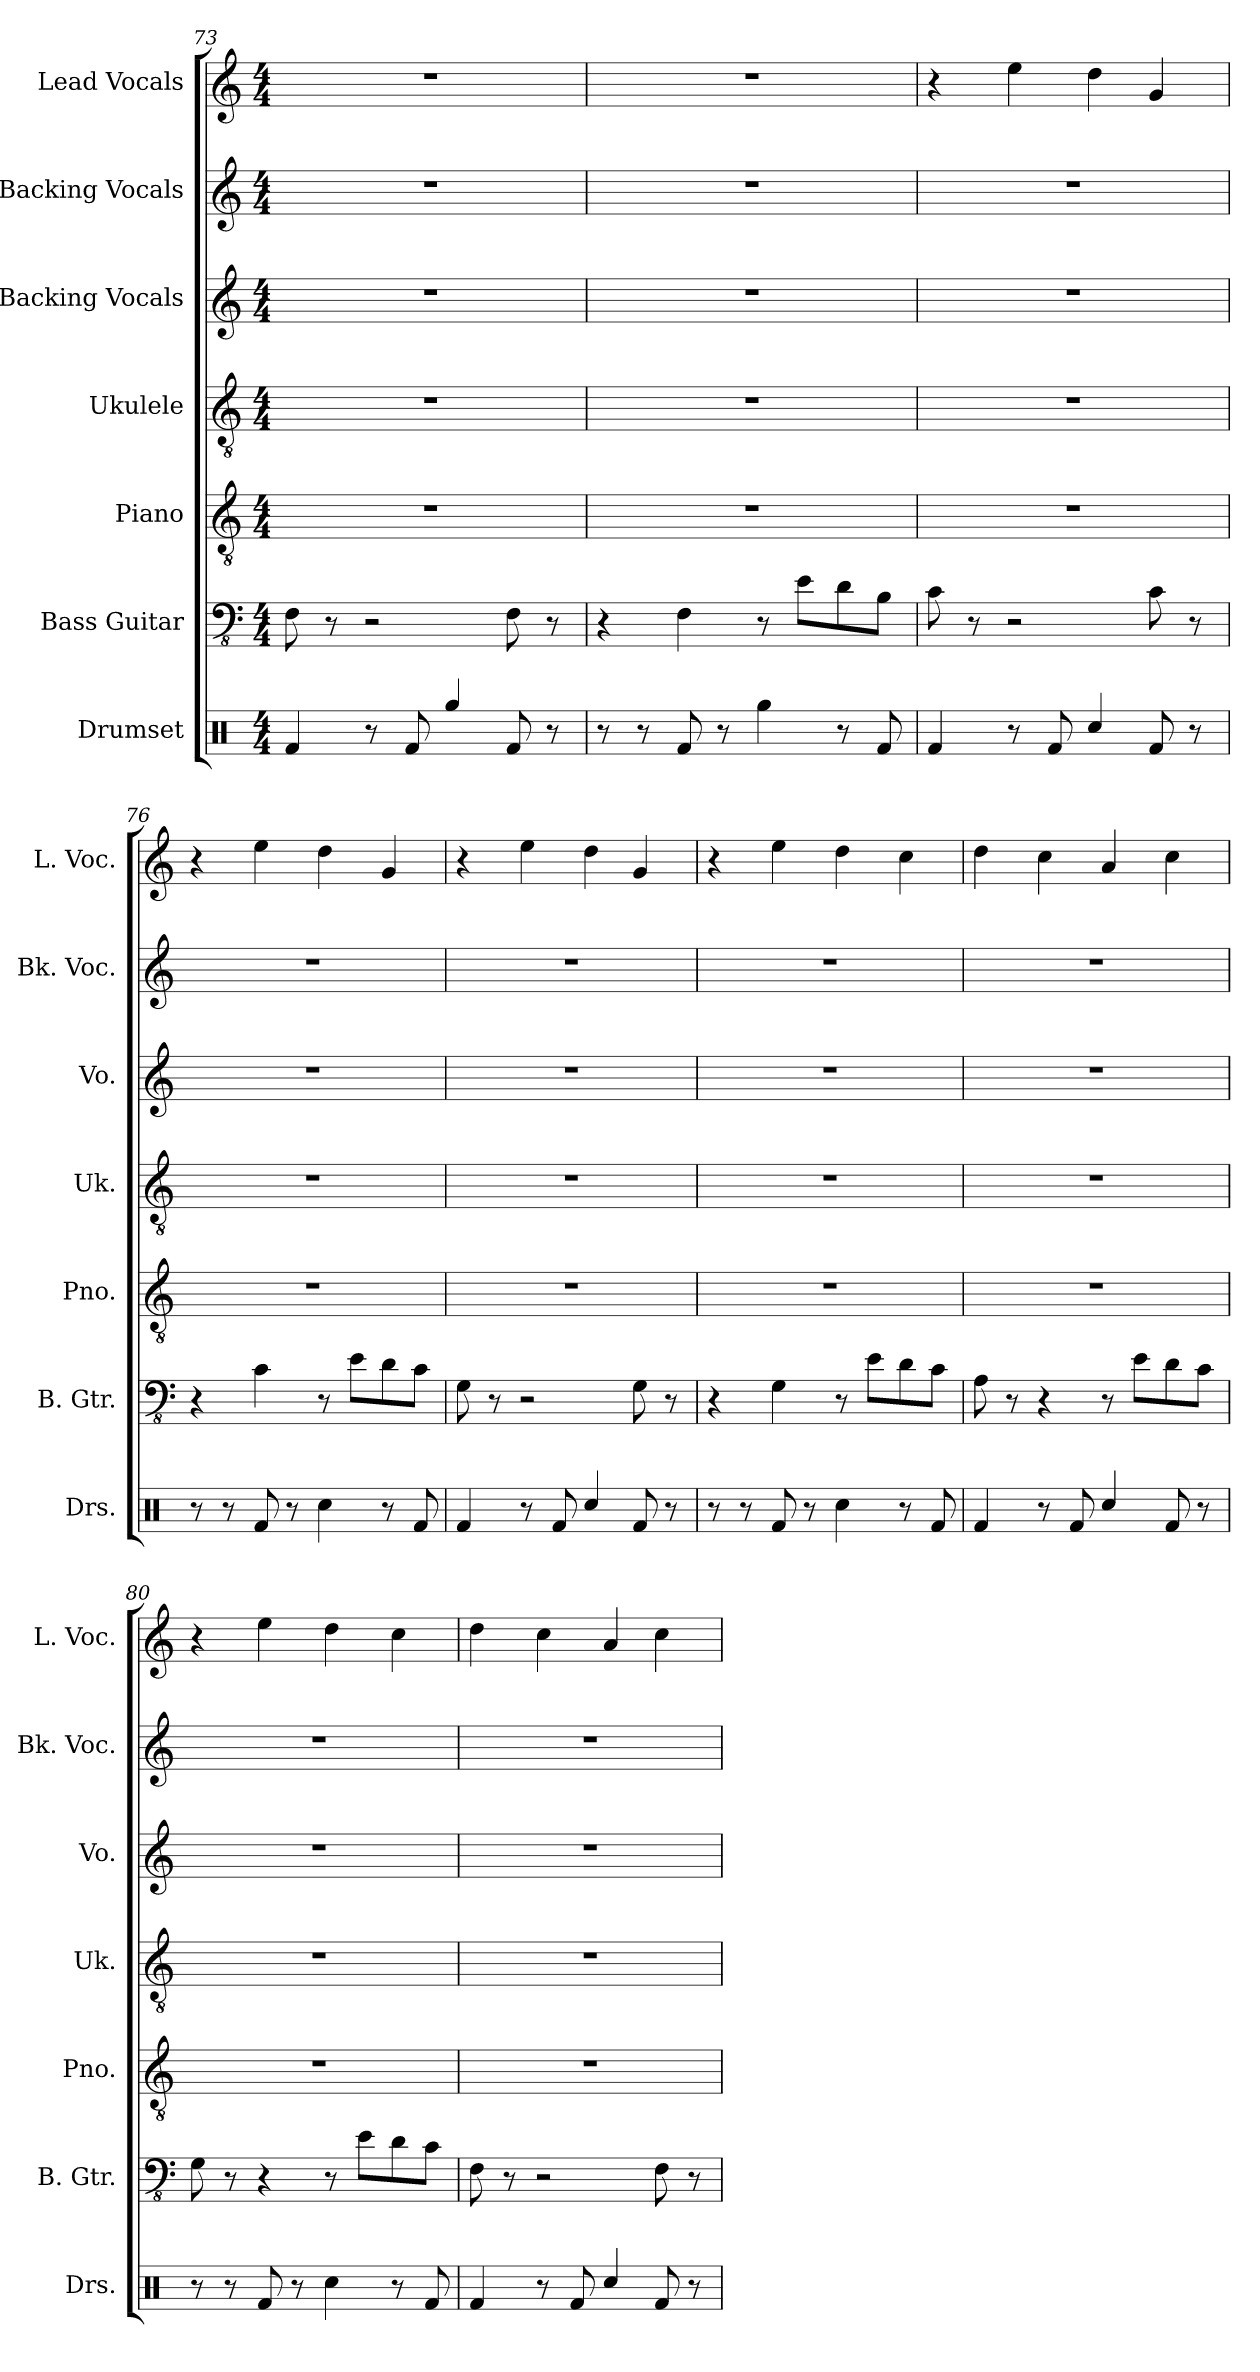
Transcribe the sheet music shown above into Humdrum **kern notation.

**kern	**kern	**kern	**kern	**kern	**kern	**kern
*part7	*part6	*part5	*part4	*part3	*part2	*part1
*staff7	*staff6	*staff5	*staff4	*staff3	*staff2	*staff1
*I"Drumset	*I"Bass Guitar	*I"Piano	*I"Ukulele	*I"Backing Vocals	*I"Backing Vocals	*I"Lead Vocals
*I'Drs.	*I'B. Gtr.	*I'Pno.	*I'Uk.	*I'Vo.	*I'Bk. Voc.	*I'L. Voc.
!!LO:PB:g=z
*clefX	*clefFv4	*clefGv2	*clefGv2	*clefG2	*clefG2	*clefG2
*k[]	*k[]	*k[]	*k[]	*k[]	*k[]	*k[]
*M4/4	*M4/4	*M4/4	*M4/4	*M4/4	*M4/4	*M4/4
=73	=73	=73	=73	=73	=73	=73
4Rf/	8FF\	1r	1r	1r	1r	1r
.	8r	.	.	.	.	.
8r	2r	.	.	.	.	.
8Rf/	.	.	.	.	.	.
4Rgg/	.	.	.	.	.	.
8Rf/	8FF\	.	.	.	.	.
8r	8r	.	.	.	.	.
=74	=74	=74	=74	=74	=74	=74
8r	4r	1r	1r	1r	1r	1r
8r	.	.	.	.	.	.
8Rf/	4FF\	.	.	.	.	.
8r	.	.	.	.	.	.
4Rgg\	8r	.	.	.	.	.
.	8E\L	.	.	.	.	.
8r	8D\	.	.	.	.	.
8Rf/	8BB\J	.	.	.	.	.
=75	=75	=75	=75	=75	=75	=75
4Rf/	8C\	1r	1r	1r	1r	4r
.	8r	.	.	.	.	.
8r	2r	.	.	.	.	4ee\
8Rf/	.	.	.	.	.	.
4Rcc/	.	.	.	.	.	4dd\
8Rf/	8C\	.	.	.	.	4g/
8r	8r	.	.	.	.	.
=76	=76	=76	=76	=76	=76	=76
8r	4r	1r	1r	1r	1r	4r
8r	.	.	.	.	.	.
8Rf/	4C\	.	.	.	.	4ee\
8r	.	.	.	.	.	.
4Rcc\	8r	.	.	.	.	4dd\
.	8E\L	.	.	.	.	.
8r	8D\	.	.	.	.	4g/
8Rf/	8C\J	.	.	.	.	.
!!LO:PB:g=z
=77	=77	=77	=77	=77	=77	=77
4Rf/	8GG\	1r	1r	1r	1r	4r
.	8r	.	.	.	.	.
8r	2r	.	.	.	.	4ee\
8Rf/	.	.	.	.	.	.
4Rcc/	.	.	.	.	.	4dd\
8Rf/	8GG\	.	.	.	.	4g/
8r	8r	.	.	.	.	.
=78	=78	=78	=78	=78	=78	=78
8r	4r	1r	1r	1r	1r	4r
8r	.	.	.	.	.	.
8Rf/	4GG\	.	.	.	.	4ee\
8r	.	.	.	.	.	.
4Rcc\	8r	.	.	.	.	4dd\
.	8E\L	.	.	.	.	.
8r	8D\	.	.	.	.	4cc\
8Rf/	8C\J	.	.	.	.	.
=79	=79	=79	=79	=79	=79	=79
4Rf/	8AA\	1r	1r	1r	1r	4dd\
.	8r	.	.	.	.	.
8r	4r	.	.	.	.	4cc\
8Rf/	.	.	.	.	.	.
4Rcc/	8r	.	.	.	.	4a/
.	8E\L	.	.	.	.	.
8Rf/	8D\	.	.	.	.	4cc\
8r	8C\J	.	.	.	.	.
=80	=80	=80	=80	=80	=80	=80
8r	8GG\	1r	1r	1r	1r	4r
8r	8r	.	.	.	.	.
8Rf/	4r	.	.	.	.	4ee\
8r	.	.	.	.	.	.
4Rcc\	8r	.	.	.	.	4dd\
.	8E\L	.	.	.	.	.
8r	8D\	.	.	.	.	4cc\
8Rf/	8C\J	.	.	.	.	.
!!LO:PB:g=z
=81	=81	=81	=81	=81	=81	=81
4Rf/	8FF\	1r	1r	1r	1r	4dd\
.	8r	.	.	.	.	.
8r	2r	.	.	.	.	4cc\
8Rf/	.	.	.	.	.	.
4Rcc/	.	.	.	.	.	4a/
8Rf/	8FF\	.	.	.	.	4cc\
8r	8r	.	.	.	.	.
=	=	=	=	=	=	=
*-	*-	*-	*-	*-	*-	*-
